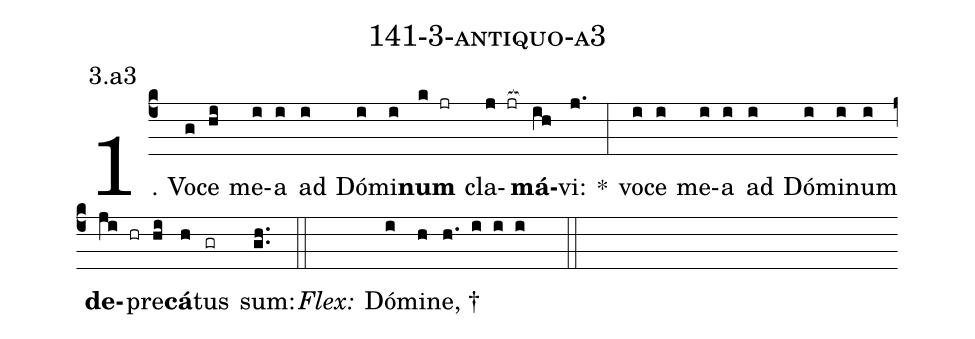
name: 141-3-antiquo-a3;
annotation: 3.a3;
%%
(c4)1. Vo(g)ce(hi) me(i)a(i) ad(i) Dó(i)mi(i)<b>num</b>(k jr) cla(j jr[ocb:1{])<b>má</b>(ih[ocb:0}])vi:(j.) *(:) vo(i)ce(i) me(i)a(i) ad(i) Dó(i)mi(i)num(i) <b>de</b>(ji hr)pre(hi)<b>cá</b>(h)tus(gr) sum:(gh..) (::)
<i>Flex:</i>()  Dó(i)mi(h)ne, †(h. i i i  ::)
